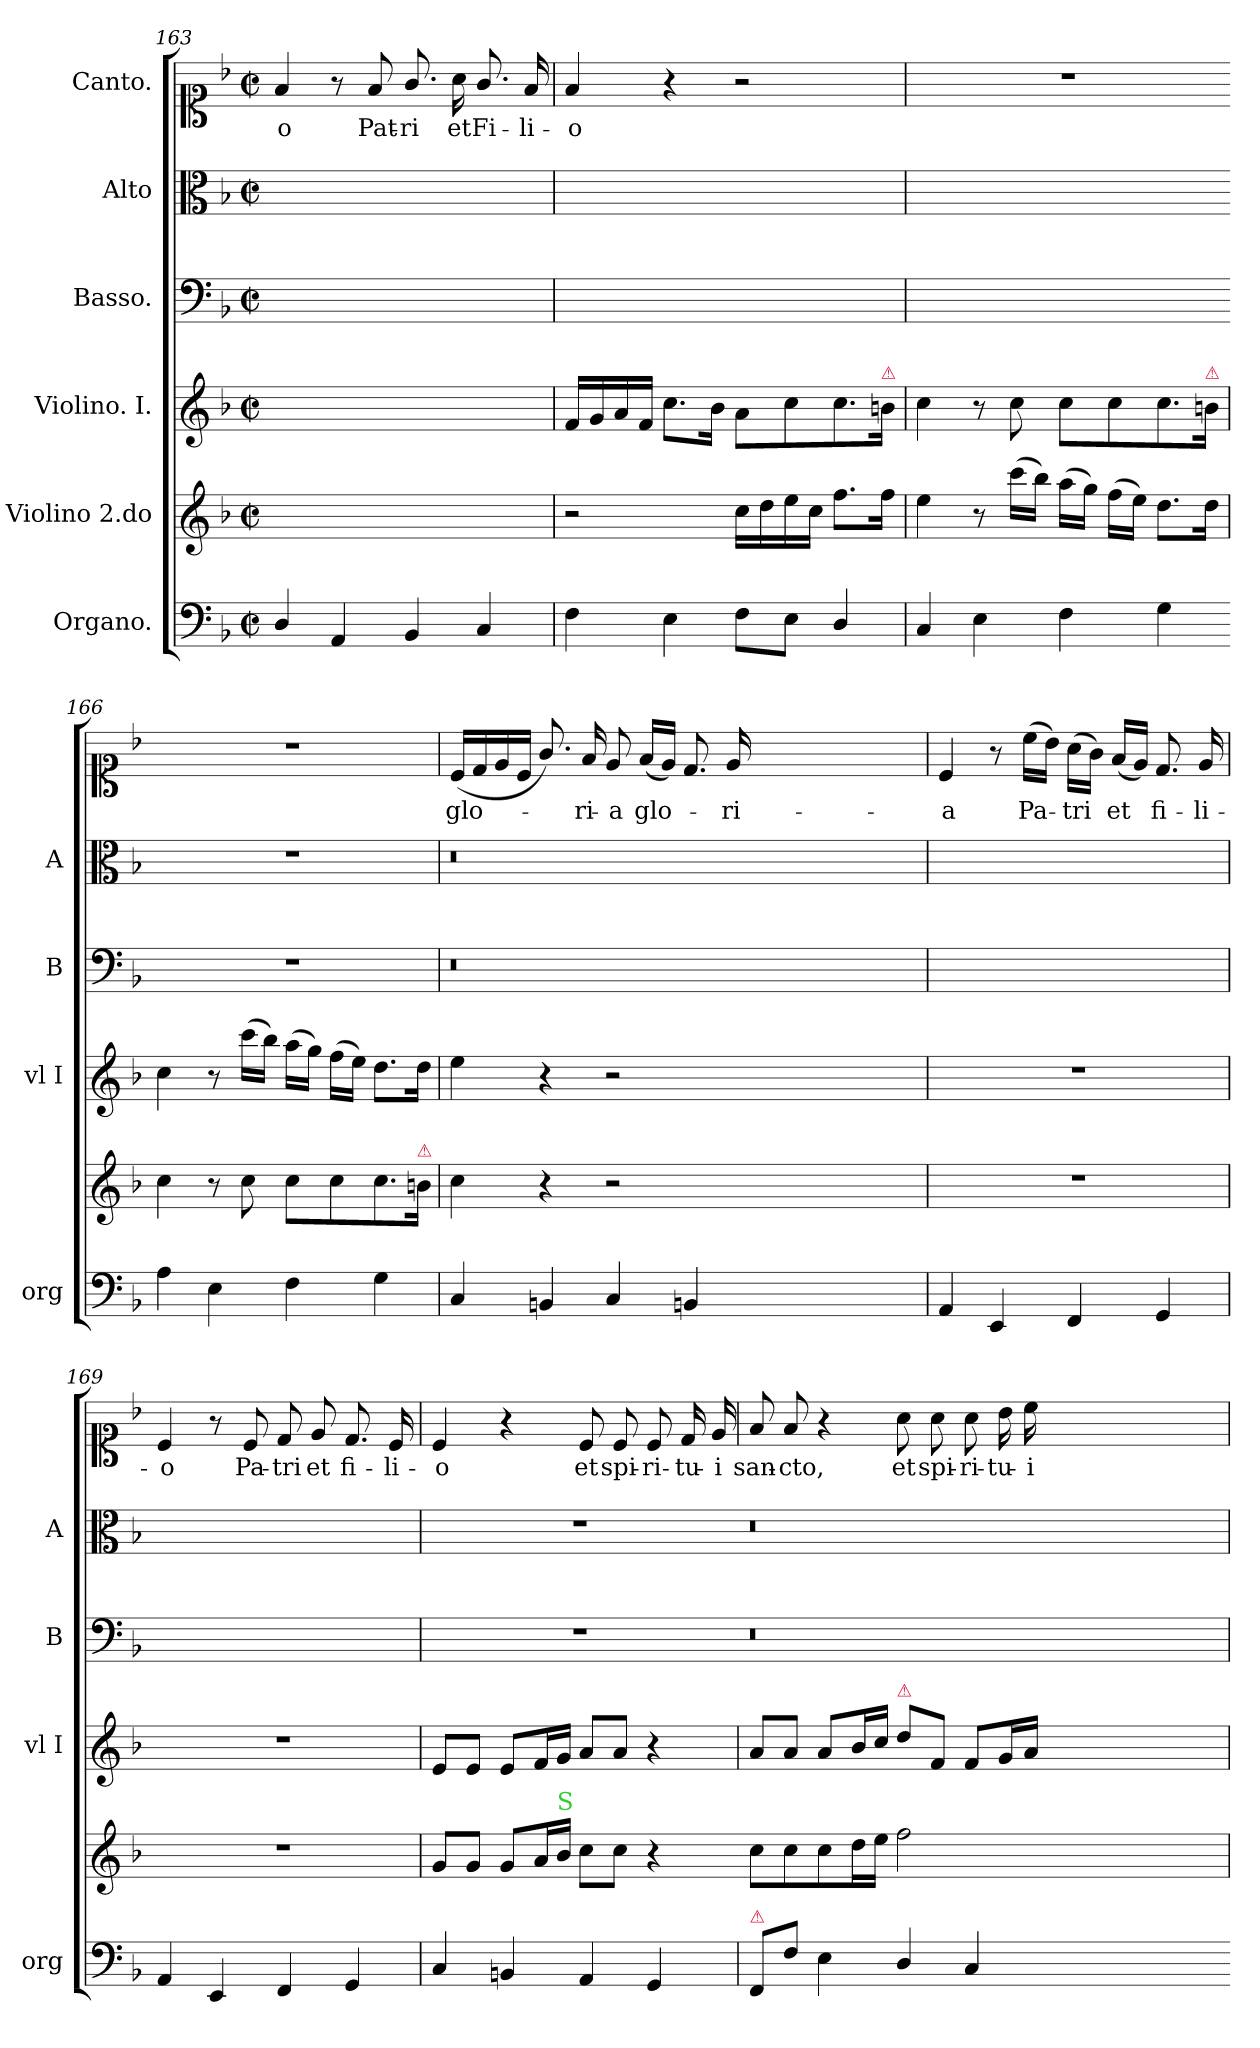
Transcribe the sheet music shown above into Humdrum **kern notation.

**kern	**kern	**kern	**kern	**kern	**kern	**text
*part6	*part5	*part4	*part3	*part2	*part1	*part1
*staff6	*staff5	*staff4	*staff3	*staff2	*staff1	*staff1
*I"Organo.	*I"Violino 2.do	*I"Violino. I.	*I"Basso.	*I"Alto	*I"Canto.	*
*I'org	*	*I'vl I	*I'B	*I'A	*	*
*clefF4	*clefG2	*clefG2	*clefF4	*clefC3	*clefC1	*
*k[b-]	*k[b-]	*k[b-]	*k[b-]	*k[b-]	*k[b-]	*
*F:	*F:	*F:	*F:	*F:	*F:	*
*M2/2	*M2/2	*M2/2	*M2/2	*M2/2	*M2/2	*
*met(c|)	*met(c|)	*met(c|)	*met(c|)	*met(c|)	*met(c|)	*
=163	=163	=163	=163	=163	=163	=163
4D/	1ryy	1ryy	1ryy	1ryy	4f/	-o
4AA/	.	.	.	.	8r	.
.	.	.	.	.	8f/	Pat-
4BB-/	.	.	.	.	8.g/	-ri
.	.	.	.	.	16a\	et
4C/	.	.	.	.	8.g/	Fi-
.	.	.	.	.	16f/	-li-
=164	=164	=164	=164	=164	=164	=164
4F\	2r	16f/LL	1ryy	1ryy	4f/	-o
.	.	16g/	.	.	.	.
.	.	16a/	.	.	.	.
.	.	16f/JJ	.	.	.	.
4E\	.	8.cc\L	.	.	4r	.
.	.	16b-\Jk	.	.	.	.
8F\L	16cc\LL	8a\L	.	.	2r	.
.	16dd\	.	.	.	.	.
8E\J	16ee\	8cc\	.	.	.	.
.	16cc\JJ	.	.	.	.	.
4D/	8.ff\L	8.cc\	.	.	.	.
!	!	!LO:TX:a:color=crimson:t=⚠	!	!	!	!
.	16ff\Jk	16bn\Jk	.	.	.	.
=165	=165	=165	=165	=165	=165	=165
4C/	4ee\	4cc\	1ryy	1ryy	1r	.
4E\	8r	8r	.	.	.	.
.	(16ccc\LL	8cc\	.	.	.	.
.	16bb-\JJ)	.	.	.	.	.
4F\	(16aa\LL	8cc\L	.	.	.	.
.	16gg\JJ)	.	.	.	.	.
.	(16ff\LL	8cc\	.	.	.	.
.	16ee\JJ)	.	.	.	.	.
4G\	8.dd\L	8.cc\	.	.	.	.
!	!	!LO:TX:a:color=crimson:t=⚠	!	!	!	!
.	16dd\Jk	16bn\Jk	.	.	.	.
=166-	=166	=166	=166	=166	=166	=166
4A\	4cc\	4cc\	1r	1r	1r	.
4E\	8r	8r	.	.	.	.
.	8cc\	(16ccc\LL	.	.	.	.
.	.	16bb-\JJ)	.	.	.	.
4F\	8cc\L	(16aa\LL	.	.	.	.
.	.	16gg\JJ)	.	.	.	.
.	8cc\	(16ff\LL	.	.	.	.
.	.	16ee\JJ)	.	.	.	.
4G\	8.cc\	8.dd\L	.	.	.	.
!	!LO:TX:a:color=crimson:t=⚠	!	!	!	!	!
.	16bn\Jk	16dd\Jk	.	.	.	.
=167	=167	=167	=167	=167	=167	=167
4C/	4cc\	4ee\	0.r	0.r	(16c/LL	glo-
.	.	.	.	.	16d/	.
.	.	.	.	.	16e/	.
.	.	.	.	.	16c/JJ	.
4BBn/	4r	4r	.	.	8.g/)	.
.	.	.	.	.	16f/	-ri-
4C/	2r	2r	.	.	8e/	-a
.	.	.	.	.	(16f/LL	glo-
.	.	.	.	.	16e/JJ)	.
4BBn/	.	.	.	.	8.d/	.
.	.	.	.	.	16e/	-ri-
0ryy	0ryy	0ryy	.	.	0ryy	.
=168	=168	=168	=168	=168	=168	=168
4AA/	1r	1r	1ryy	1ryy	4c/	-a
4EE/	.	.	.	.	8r	.
.	.	.	.	.	(16cc\LL	Pa-
.	.	.	.	.	16b-\JJ)	.
4FF/	.	.	.	.	(16a\LL	-tri
.	.	.	.	.	16g\JJ)	.
.	.	.	.	.	(16f/LL	et
.	.	.	.	.	16e/JJ)	.
4GG/	.	.	.	.	8.d/	fi-
.	.	.	.	.	16e/	-li-
=169	=169	=169	=169	=169	=169	=169
4AA/	1r	1r	1ryy	1ryy	4c/	-o
4EE/	.	.	.	.	8r	.
.	.	.	.	.	8c/	Pa-
4FF/	.	.	.	.	8d/	-tri
.	.	.	.	.	8e/	et
4GG/	.	.	.	.	8.d/	fi-
.	.	.	.	.	16c/	-li-
=170	=170	=170	=170	=170	=170	=170
4C/	8g/L	8e/L	1r	1r	4c/	-o
.	8g/J	8e/J	.	.	.	.
4BBn/	8g/L	8e/L	.	.	4r	.
.	16a/L	16f/L	.	.	.	.
!	!LO:TX:a:color=limegreen:t=S	!	!	!	!	!
.	16b-/JJ	16g/JJ	.	.	.	.
4AA/	8cc\L	8a/L	.	.	8c/	et
.	8cc\J	8a/J	.	.	8c/	spi-
4GG/	4r	4r	.	.	8c/	-ri-
.	.	.	.	.	16d/	-tu-
.	.	.	.	.	16e/	-i
=171	=171-	=171	=171	=171	=171	=171
!LO:TX:a:color=crimson:t=⚠	!	!	!	!	!	!
8FF/L	8cc\L	8a/L	0.r	0.r	8f/	san-
8F\J	8cc\	8a/J	.	.	8f/	-cto,
4E\	8cc\	8a/L	.	.	4r	.
.	16dd\L	16b-/L	.	.	.	.
.	16ee\JJ	16cc/JJ	.	.	.	.
!	!	!LO:TX:a:color=crimson:t=⚠	!	!	!	!
4D/	2ff\	8dd\L	.	.	8a\	et
.	.	8f/J	.	.	8a\	spi-
4C/	.	8f/L	.	.	8a\	-ri-
.	.	16g/L	.	.	16b-\	-tu-
.	.	16a/JJ	.	.	16cc\	-i
0ryy	0ryy	0ryy	.	.	0ryy	.
=-	=	=	=	=	=	=
*-	*-	*-	*-	*-	*-	*-
